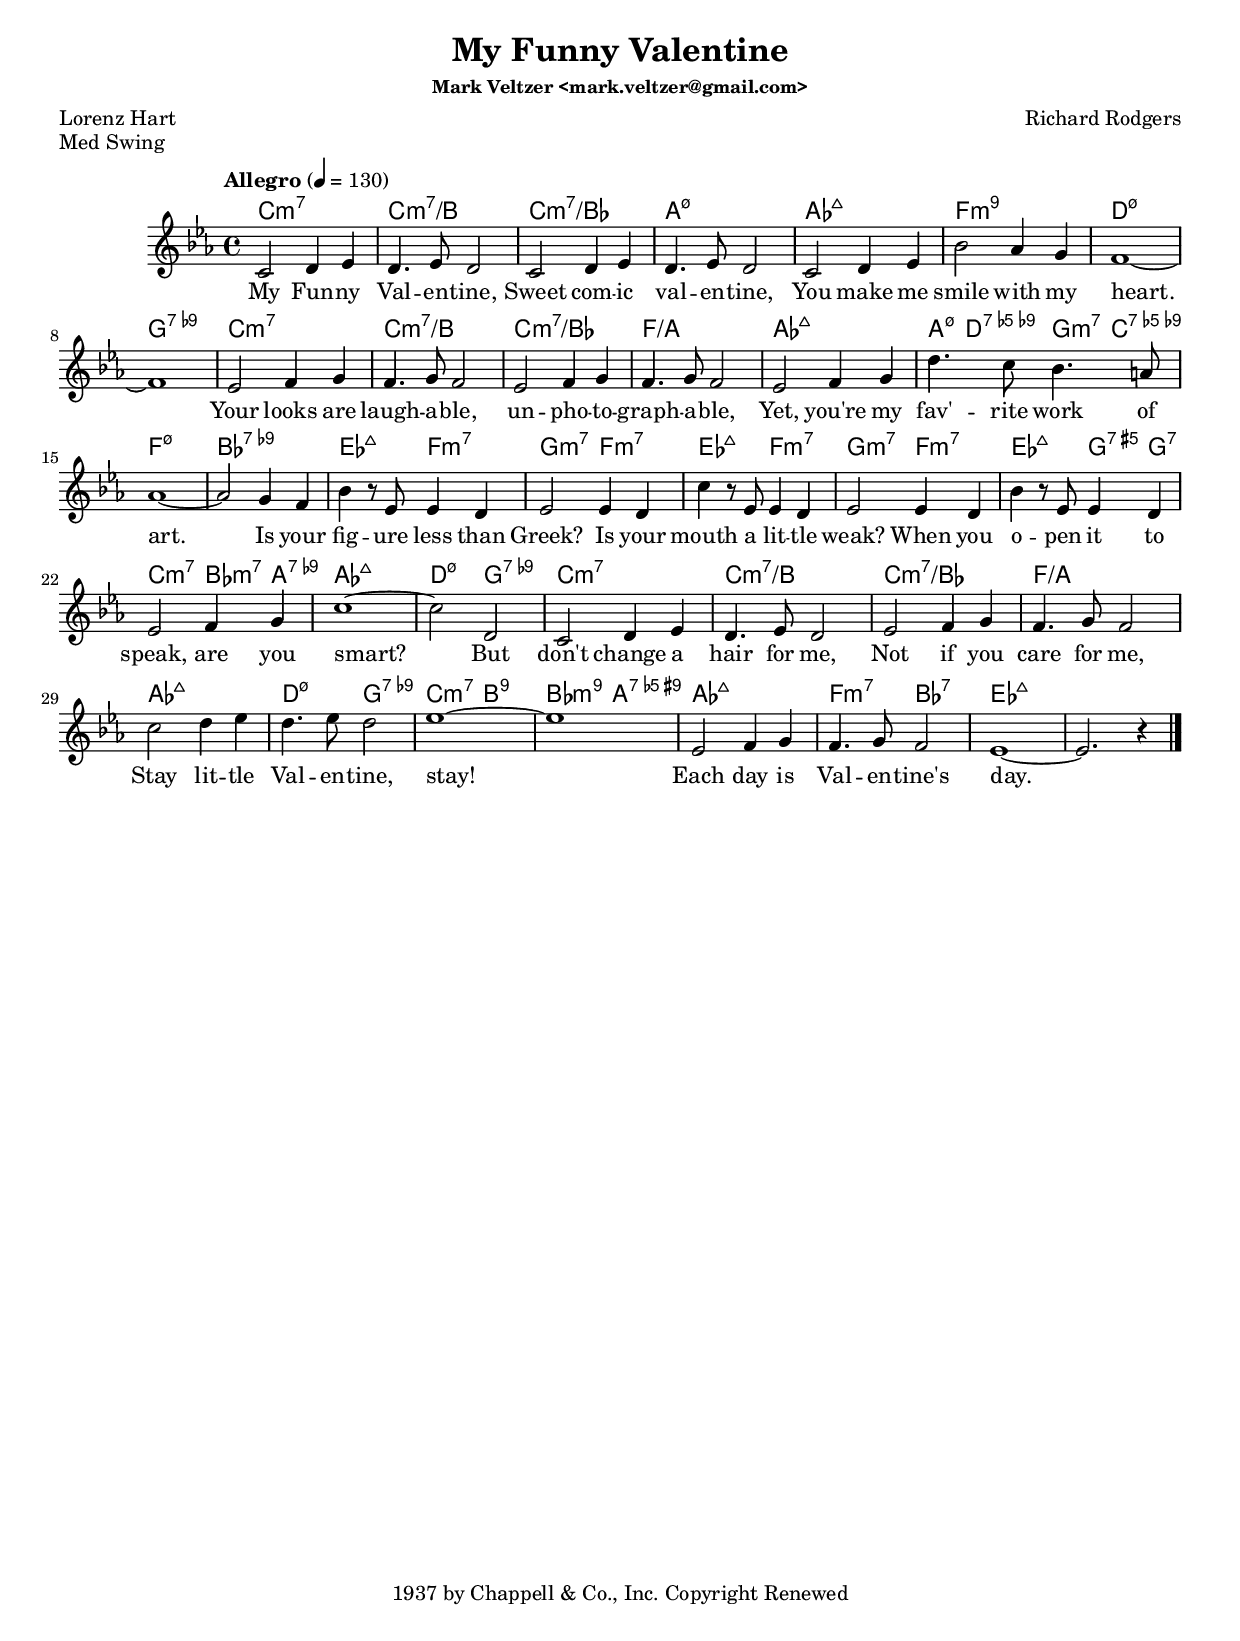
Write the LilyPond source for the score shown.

\include "src/include/common.lyi"
\header {
	title="My Funny Valentine"
	subtitle=""
	composer="Richard Rodgers"
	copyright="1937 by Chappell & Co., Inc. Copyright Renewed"
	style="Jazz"
	piece="Med Swing"
	poet="Lorenz Hart"
	completion="5"

	uuid="087137ac-a26f-11df-aa1f-0019d11e5a41"
}

%{
	TODO:
	- mark parts of this song (structure)
%}

myChords=\chordmode {
	\startChords

	\startSong

	c1:m7 | c:m7/+b | c:m7/+bes | a:m7.5- |
	aes:maj7 | f:m7.9 | d:m7.5- | g:7.9- |
	c1:m7 | c:m7/+b | c:m7/+bes | f/a |
	aes:maj7 | a4:m7.5- d:7.5-.9- g:m7 c:7.5-.9- | f1:m7.5- | bes:7.9- |

	ees2:maj7 f:m7 | g:m7 f:m7 | ees2:maj7 f:m7 | g:m7 f:m7 |
	ees2:maj7 g4:7.5+ g:7 | c2:m7 bes4:m7 a:7.9- | aes1:maj7 | d2:m7.5- g:7.9- |

	c1:m7 | c:m7/+b | c:m7/+bes | f/a |
	aes:maj7 | d2:m7.5- g:7.9- | c:m7 b:7.9 | bes:m7.9 a:7.5-.9+ |
	aes1:maj7 | f2:m7 bes:7 | ees1:maj7 | ees1:maj7 |

	\endSong

	\endChords
}
myVoice=\relative a {
	\time 4/4
	\key c \minor
	%% http://veltzer.net/blog/blog/2010/08/14/musical-tempo-table/
	\tempo "Allegro" 4 = 130

	c2 d4 ees | d4. ees8 d2 | c2 d4 ees | d4. ees8 d2 |
	c2 d4 ees | bes'2 aes4 g | f1 ~ | f |

	ees2 f4 g | f4. g8 f2 | ees2 f4 g | f4. g8 f2 |
	ees2 f4 g | d'4. c8 bes4. a8 | aes1 ~ | aes2 g4 f |

	bes4 r8 ees, ees4 d | ees2 ees4 d | c'4 r8 ees,8 ees4 d | ees2 ees4 d |
	bes' r8 ees, ees4 d | ees2 f4 g | c1 ~ | c2 d, |

	c2 d4 ees | d4. ees8 d2 | ees2 f4 g | f4. g8 f2 |
	c'2 d4 ees | d4. ees8 d2 | ees1 ~ | ees |
	ees,2 f4 g | f4. g8 f2 | ees1 ~ | ees2. r4 |
}
myLyrics=\lyricmode {
	My Fun -- ny Val -- en -- tine,
	Sweet com -- ic val -- en -- tine,
	You make me smile with my heart.
	Your looks are laugh -- a -- ble, un -- pho -- to -- graph -- a -- ble,
	Yet, you're my fav' -- rite work of art.

	Is your fig -- ure less than Greek?
	Is your mouth a lit -- tle weak?
	When you o -- pen it to speak, are you smart?

	But don't change a hair for me,
	Not if you care for me,
	Stay lit -- tle Val -- en -- tine, stay!
	Each day is Val -- en -- tine's day.
}
%% score for printing
\score {
	<<
		\new ChordNames="mychords" \myChords
		\new Voice="myvoice" \myVoice
		\new Lyrics \lyricsto "myvoice" \myLyrics
	>>
	\layout {
	}
}
%% score for midi
\score {
	\unfoldRepeats
	<<
		\new ChordNames="mychords" \myChords
		\new Voice="myvoice" \myVoice
	>>
	\midi {
	}
}
